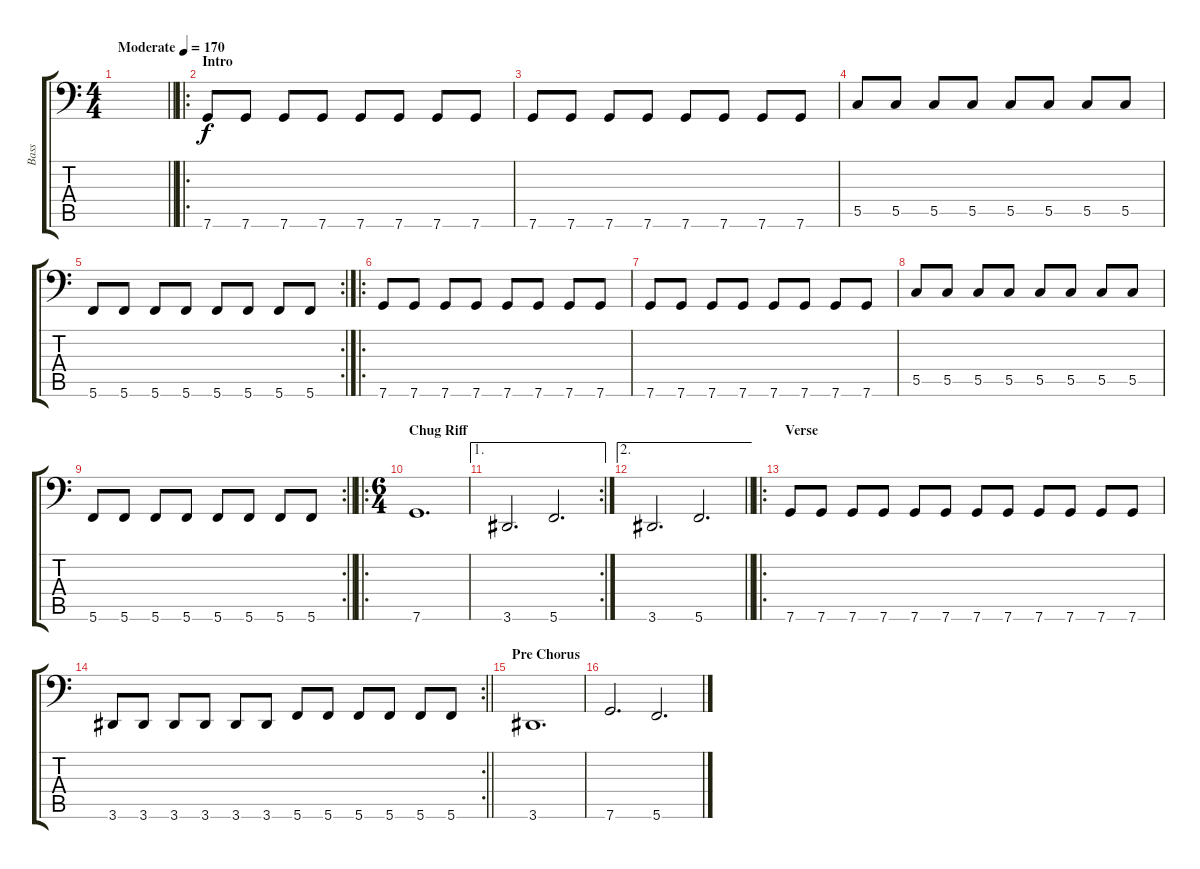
\track ("Bass" "Bass") {instrument electricbasspick}
\staff {score tabs}
\tuning (D3 A2 F2 C2 G1 C1) {hide}
\ts (4 4)
\tempo (170 "Moderate")
\clef f4
\barLineRight lightlight
\ks c
|
\ro
\section ("" "Intro")
7.6.8 7.6.8 7.6.8 7.6.8 7.6.8 7.6.8 7.6.8 7.6.8 |
7.6.8 7.6.8 7.6.8 7.6.8 7.6.8 7.6.8 7.6.8 7.6.8 |
5.5.8 5.5.8 5.5.8 5.5.8 5.5.8 5.5.8 5.5.8 5.5.8 |
\rc 2
5.6.8 5.6.8 5.6.8 5.6.8 5.6.8 5.6.8 5.6.8 5.6.8 |
\ro
7.6.8 7.6.8 7.6.8 7.6.8 7.6.8 7.6.8 7.6.8 7.6.8 |
7.6.8 7.6.8 7.6.8 7.6.8 7.6.8 7.6.8 7.6.8 7.6.8 |
5.5.8 5.5.8 5.5.8 5.5.8 5.5.8 5.5.8 5.5.8 5.5.8 |
\rc 2
\barLineRight lightlight
5.6.8 5.6.8 5.6.8 5.6.8 5.6.8 5.6.8 5.6.8 5.6.8 |
\ro
\ts (6 4)
\section ("" "Chug Riff")
7.6.1{d} |
\ae 1
\rc 2
3.6.2{d} 5.6.2{d} |
\ae 2
\barLineRight lightlight
3.6.2{d} 5.6.2{d} |
\ro
\section ("" "Verse")
7.6.8 7.6.8 7.6.8 7.6.8 7.6.8 7.6.8 7.6.8 7.6.8 7.6.8 7.6.8 7.6.8 7.6.8 |
\rc 2
\barLineRight lightlight
3.6.8 3.6.8 3.6.8 3.6.8 3.6.8 3.6.8 5.6.8 5.6.8 5.6.8 5.6.8 5.6.8 5.6.8 |
\section ("" "Pre Chorus")
3.6.1{d} |
7.6.2{d} 5.6.2{d}
